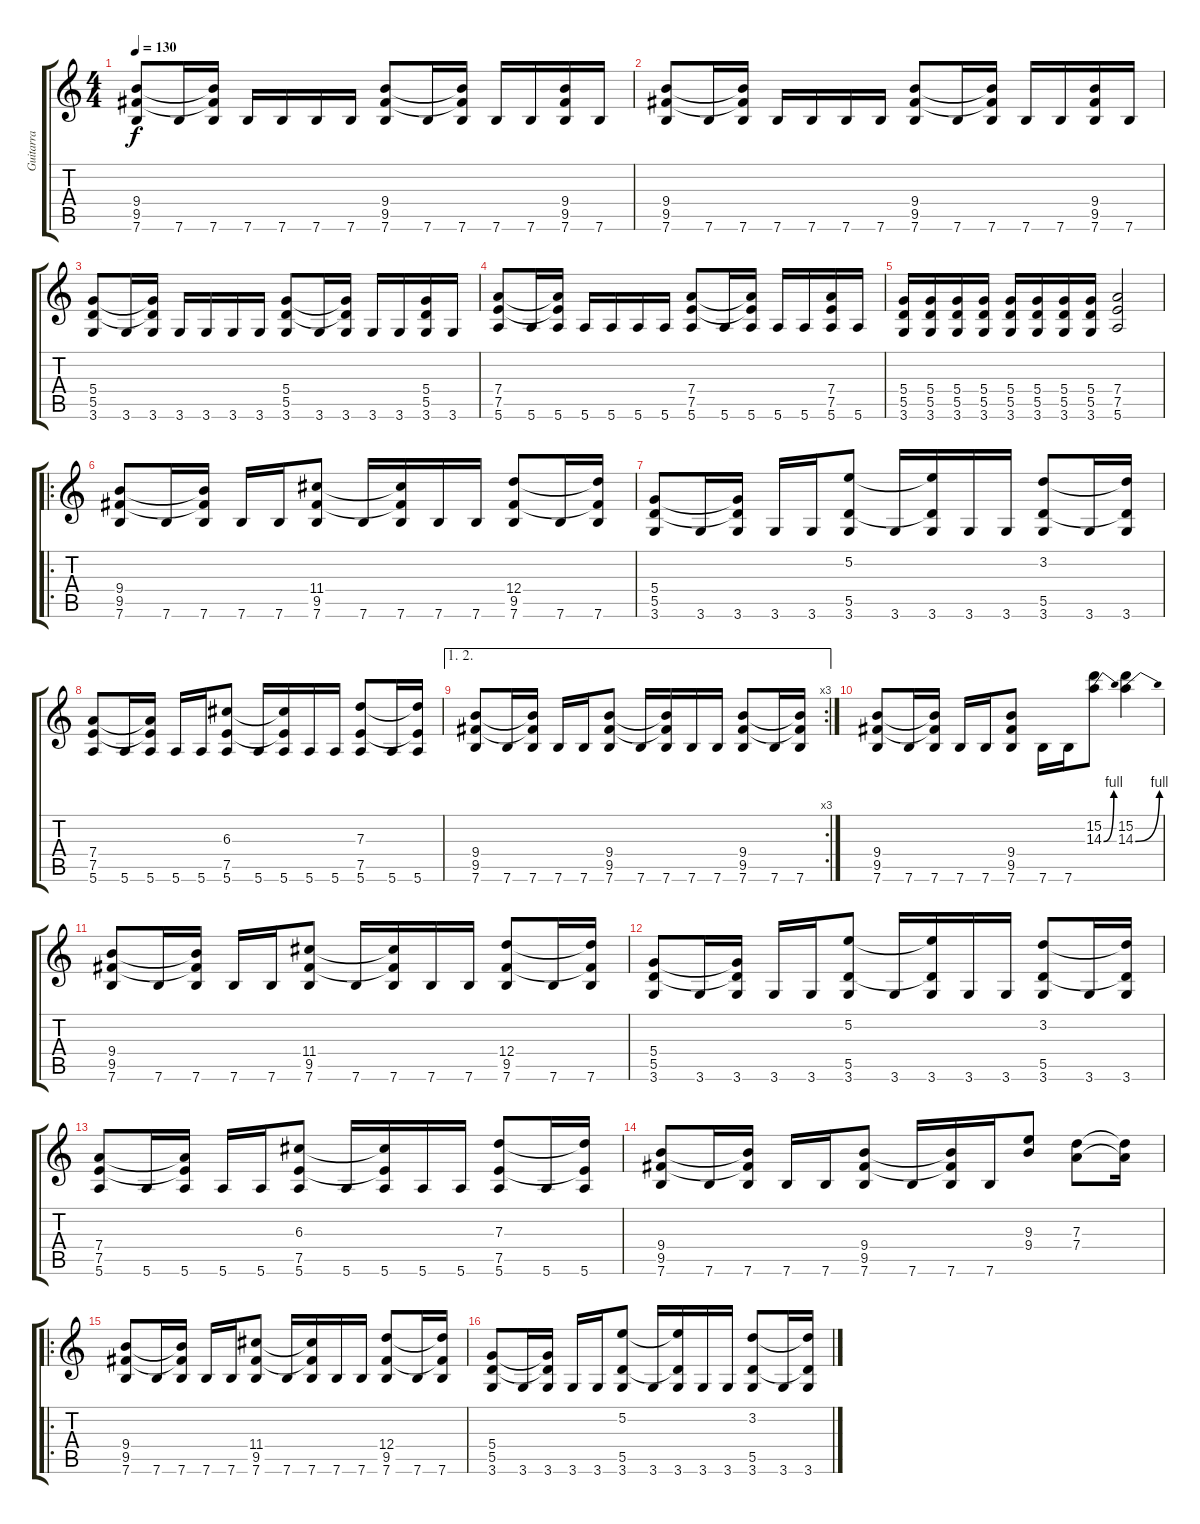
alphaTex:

\track ("Guitarra" "Guitarra") {instrument distortionguitar}
\staff {score tabs}
\tuning (E4 B3 G3 D3 A2 E2) {hide}
\ts (4 4)
\tempo 130
\clef g2
\ks c
(9.4 9.5 7.6).8{dy f} 7.6.16 (9.4{t} 9.5{t} 7.6).16 7.6.16 7.6.16 7.6.16 7.6.16 (9.4 9.5 7.6).8 7.6.16 (9.4{t} 9.5{t} 7.6).16 7.6.16 7.6.16 (9.4 9.5 7.6).16 7.6.16 |
(9.4 9.5 7.6).8 7.6.16 (9.4{t} 9.5{t} 7.6).16 7.6.16 7.6.16 7.6.16 7.6.16 (9.4 9.5 7.6).8 7.6.16 (9.4{t} 9.5{t} 7.6).16 7.6.16 7.6.16 (9.4 9.5 7.6).16 7.6.16 |
(5.4 5.5 3.6).8 3.6.16 (5.4{t} 5.5{t} 3.6).16 3.6.16 3.6.16 3.6.16 3.6.16 (5.4 5.5 3.6).8 3.6.16 (5.4{t} 5.5{t} 3.6).16 3.6.16 3.6.16 (5.4 5.5 3.6).16 3.6.16 |
(7.4 7.5 5.6).8 5.6.16 (7.4{t} 7.5{t} 5.6).16 5.6.16 5.6.16 5.6.16 5.6.16 (7.4 7.5 5.6).8 5.6.16 (7.4{t} 7.5{t} 5.6).16 5.6.16 5.6.16 (7.4 7.5 5.6).16 5.6.16 |
(5.4 5.5 3.6).16{volume 11} (5.4 5.5 3.6).16 (5.4 5.5 3.6).16{volume 12} (5.4 5.5 3.6).16 (5.4 5.5 3.6).16{volume 13} (5.4 5.5 3.6).16 (5.4 5.5 3.6).16{volume 14} (5.4 5.5 3.6).16 (7.4 7.5 5.6).2{volume 15} |
\ro
(9.4 9.5 7.6).8 7.6.16 (9.4{t} 9.5{t} 7.6).16 7.6.16 7.6.16 (11.4 9.5 7.6).8 7.6.16 (11.4{t} 9.5{t} 7.6).16 7.6.16 7.6.16 (12.4 9.5 7.6).8 7.6.16 (12.4{t} 9.5{t} 7.6).16 |
(5.4 5.5 3.6).8 3.6.16 (5.4{t} 5.5{t} 3.6).16 3.6.16 3.6.16 (5.2 5.5 3.6).8 3.6.16 (5.2{t} 5.5{t} 3.6).16 3.6.16 3.6.16 (3.2 5.5 3.6).8 3.6.16 (3.2{t} 5.5{t} 3.6).16 |
(7.4 7.5 5.6).8 5.6.16 (7.4{t} 7.5{t} 5.6).16 5.6.16 5.6.16 (6.3 7.5 5.6).8 5.6.16 (6.3{t} 7.5{t} 5.6).16 5.6.16 5.6.16 (7.3 7.5 5.6).8 5.6.16 (7.3{t} 7.5{t} 5.6).16 |
\ae (1 2)
\rc 3
(9.4 9.5 7.6).8 7.6.16 (9.4{t} 9.5{t} 7.6).16 7.6.16 7.6.16 (9.4 9.5 7.6).8 7.6.16 (9.4{t} 9.5{t} 7.6).16 7.6.16 7.6.16 (9.4 9.5 7.6).8 7.6.16 (9.4{t} 9.5{t} 7.6).16 |
(9.4 9.5 7.6).8 7.6.16 (9.4{t} 9.5{t} 7.6).16 7.6.16 7.6.16 (9.4 9.5 7.6).8 7.6.16 7.6.16 (15.2 14.3{be (bend 0 0 60 4)}).8 (15.2 14.3{be (bend 0 0 60 4)}).4 |
(9.4 9.5 7.6).8{volume 15} 7.6.16 (9.4{t} 9.5{t} 7.6).16 7.6.16 7.6.16 (11.4 9.5 7.6).8 7.6.16 (11.4{t} 9.5{t} 7.6).16 7.6.16 7.6.16 (12.4 9.5 7.6).8 7.6.16 (12.4{t} 9.5{t} 7.6).16 |
(5.4 5.5 3.6).8 3.6.16 (5.4{t} 5.5{t} 3.6).16 3.6.16 3.6.16 (5.2 5.5 3.6).8 3.6.16 (5.2{t} 5.5{t} 3.6).16 3.6.16 3.6.16 (3.2 5.5 3.6).8 3.6.16 (3.2{t} 5.5{t} 3.6).16 |
(7.4 7.5 5.6).8 5.6.16 (7.4{t} 7.5{t} 5.6).16 5.6.16 5.6.16 (6.3 7.5 5.6).8 5.6.16 (6.3{t} 7.5{t} 5.6).16 5.6.16 5.6.16 (7.3 7.5 5.6).8 5.6.16 (7.3{t} 7.5{t} 5.6).16 |
(9.4 9.5 7.6).8 7.6.16 (9.4{t} 9.5{t} 7.6).16 7.6.16 7.6.16 (9.4 9.5 7.6).8 7.6.16 (9.4{t} 9.5{t} 7.6).16 7.6.16 (9.3 9.4).8 (7.3 7.4).8 (7.3{t} 7.4{t}).16 |
\ro
(9.4 9.5 7.6).8 7.6.16 (9.4{t} 9.5{t} 7.6).16 7.6.16 7.6.16 (11.4 9.5 7.6).8 7.6.16 (11.4{t} 9.5{t} 7.6).16 7.6.16 7.6.16 (12.4 9.5 7.6).8 7.6.16 (12.4{t} 9.5{t} 7.6).16 |
(5.4 5.5 3.6).8 3.6.16 (5.4{t} 5.5{t} 3.6).16 3.6.16 3.6.16 (5.2 5.5 3.6).8 3.6.16 (5.2{t} 5.5{t} 3.6).16 3.6.16 3.6.16 (3.2 5.5 3.6).8 3.6.16 (3.2{t} 5.5{t} 3.6).16
